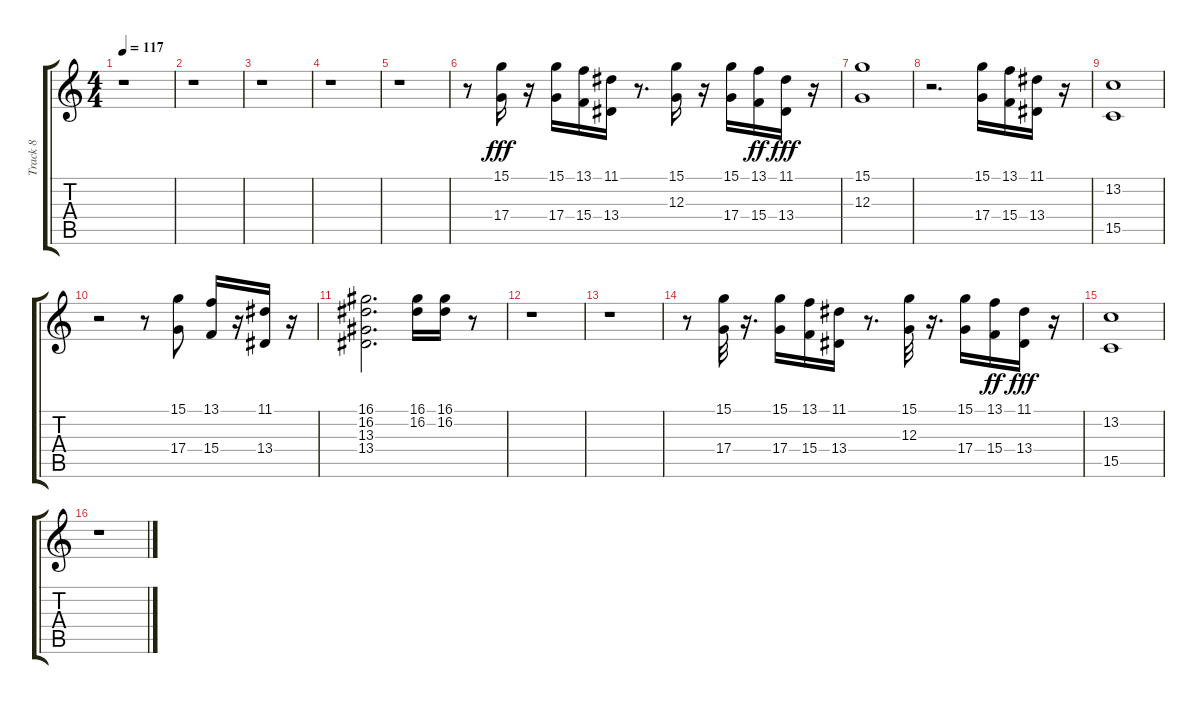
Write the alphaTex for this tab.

\track ("Track 8" "Track 8") {instrument brasssection}
\staff {score tabs}
\tuning (E4 B3 G3 D3 A2 E2) {hide}
\ts (4 4)
\tempo 117
\clef g2
\ks c
r.1{dy fff} |
r.1 |
r.1 |
r.1 |
r.1 |
r.8 (15.1 17.4).16 r.16 (15.1 17.4).16 (13.1 15.4).16 (11.1 13.4).16 r.8{d} (15.1 12.3).16 r.16 (15.1 17.4).16 (13.1 15.4).16{dy ff} (11.1 13.4).16{dy fff} r.16 |
(15.1 12.3).1 |
r.2{d} (15.1 17.4).16 (13.1 15.4).16 (11.1 13.4).16 r.16 |
(13.2 15.5).1 |
r.2 r.8 (15.1 17.4).8 (13.1 15.4).16 r.16 (11.1 13.4).16 r.16 |
(16.1 16.2 13.3 13.4).2{d} (16.1 16.2).16 (16.1 16.2).16 r.8 |
r.1 |
r.1 |
r.8 (15.1 17.4).32 r.16{d} (15.1 17.4).16 (13.1 15.4).16 (11.1 13.4).16 r.8{d} (15.1 12.3).32 r.16{d} (15.1 17.4).16 (13.1 15.4).16{dy ff} (11.1 13.4).16{dy fff} r.16 |
(13.2 15.5).1 |
r.1
